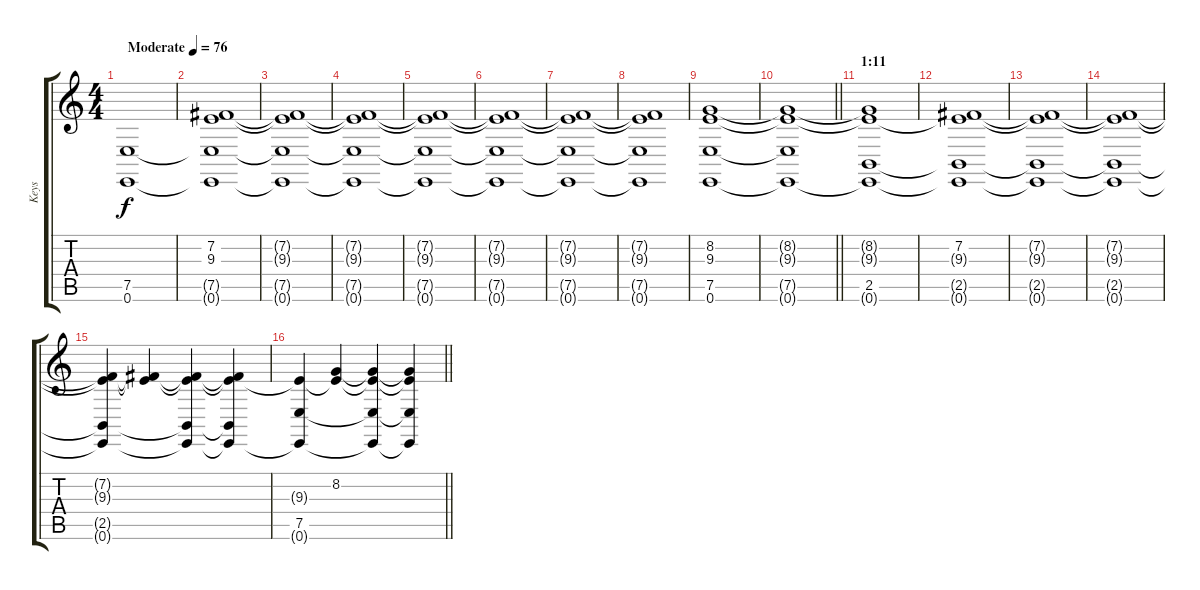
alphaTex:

\track ("Keys" "Keys") {instrument fx6goblins}
\staff {score tabs}
\tuning (E4 B3 G3 D3 A2 E2) {hide}
\ts (4 4)
\tempo (76 "Moderate")
\clef g2
\ks c
(7.5 0.6).1{dy f instrument fx6goblins} |
(7.2 9.3 7.5{t} 0.6{t}).1 |
(7.2{t} 9.3{t} 7.5{t} 0.6{t}).1 |
(7.2{t} 9.3{t} 7.5{t} 0.6{t}).1 |
(7.2{t} 9.3{t} 7.5{t} 0.6{t}).1 |
(7.2{t} 9.3{t} 7.5{t} 0.6{t}).1 |
(7.2{t} 9.3{t} 7.5{t} 0.6{t}).1 |
(7.2{t} 9.3{t} 7.5{t} 0.6{t}).1 |
(8.2 9.3 7.5 0.6).1 |
\barLineRight lightlight
(8.2{t} 9.3{t} 7.5{t} 0.6{t}).1 |
\section ("" "1:11")
(8.2{t} 9.3{t} 2.5 0.6{t}).1 |
(7.2 9.3{t} 2.5{t} 0.6{t}).1 |
(7.2{t} 9.3{t} 2.5{t} 0.6{t}).1 |
(7.2{t} 9.3{t} 2.5{t} 0.6{t}).1 |
(7.2{t} 9.3{t} 2.5{t} 0.6{t}).4 (7.2{t} 9.3{t}).4 (7.2{t} 9.3{t} 2.5{t} 0.6{t}).4 (7.2{t} 9.3{t} 2.5{t} 0.6{t}).4 |
\barLineRight lightlight
(9.3{t} 7.5 0.6{t}).4 (8.2 9.3{t}).4 (8.2{t} 9.3{t} 7.5{t} 0.6{t}).4 (8.2{t} 9.3{t} 7.5{t} 0.6{t}).4
